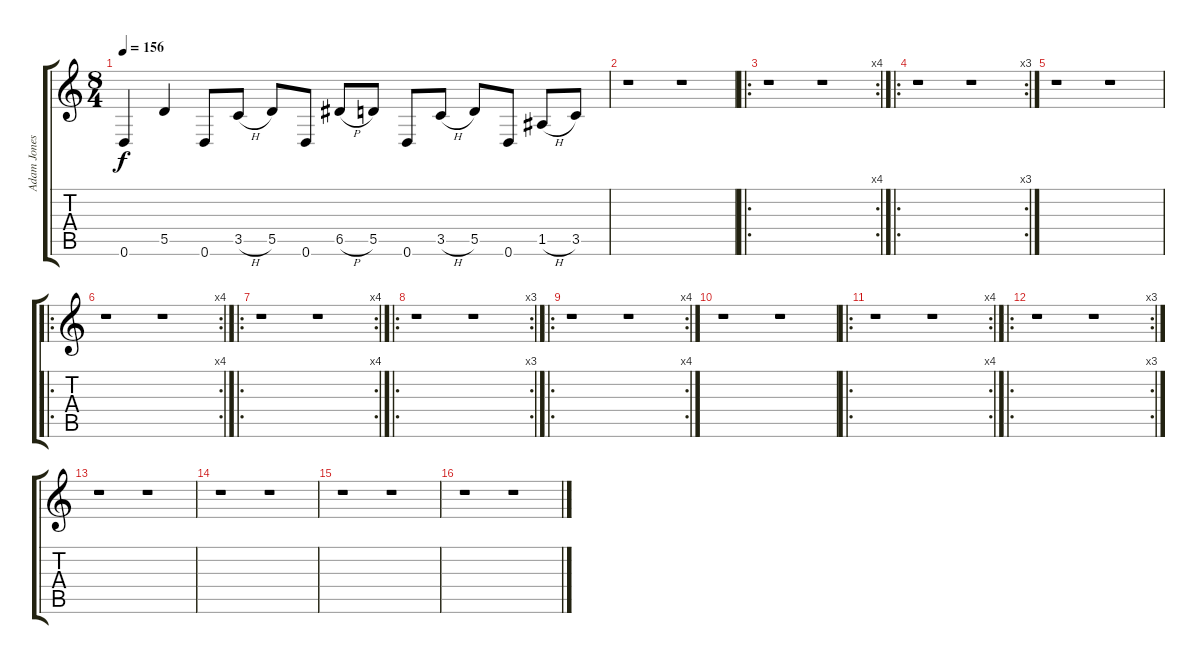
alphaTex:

\track ("Adam Jones (clean)" "Adam Jones") {instrument electricguitarclean}
\staff {score tabs}
\tuning (E4 B3 G3 D3 A2 D2) {hide}
\ts (8 4)
\tempo 156
\clef g2
\ks c
0.6.4{dy f} 5.5.4 0.6.8 3.5{h}.8 5.5.8 0.6.8 6.5{h}.8 5.5.8 0.6.8 3.5{h}.8 5.5.8 0.6.8 1.5{h}.8 3.5.8 |
r.1 r.1 |
\ro
\rc 4
r.1 r.1 |
\ro
\rc 3
r.1 r.1 |
r.1 r.1 |
\ro
\rc 4
r.1 r.1 |
\ro
\rc 4
r.1 r.1 |
\ro
\rc 3
r.1 r.1 |
\ro
\rc 4
r.1 r.1 |
r.1 r.1 |
\ro
\rc 4
r.1 r.1 |
\ro
\rc 3
r.1 r.1 |
r.1 r.1 |
r.1 r.1 |
r.1 r.1 |
r.1 r.1
